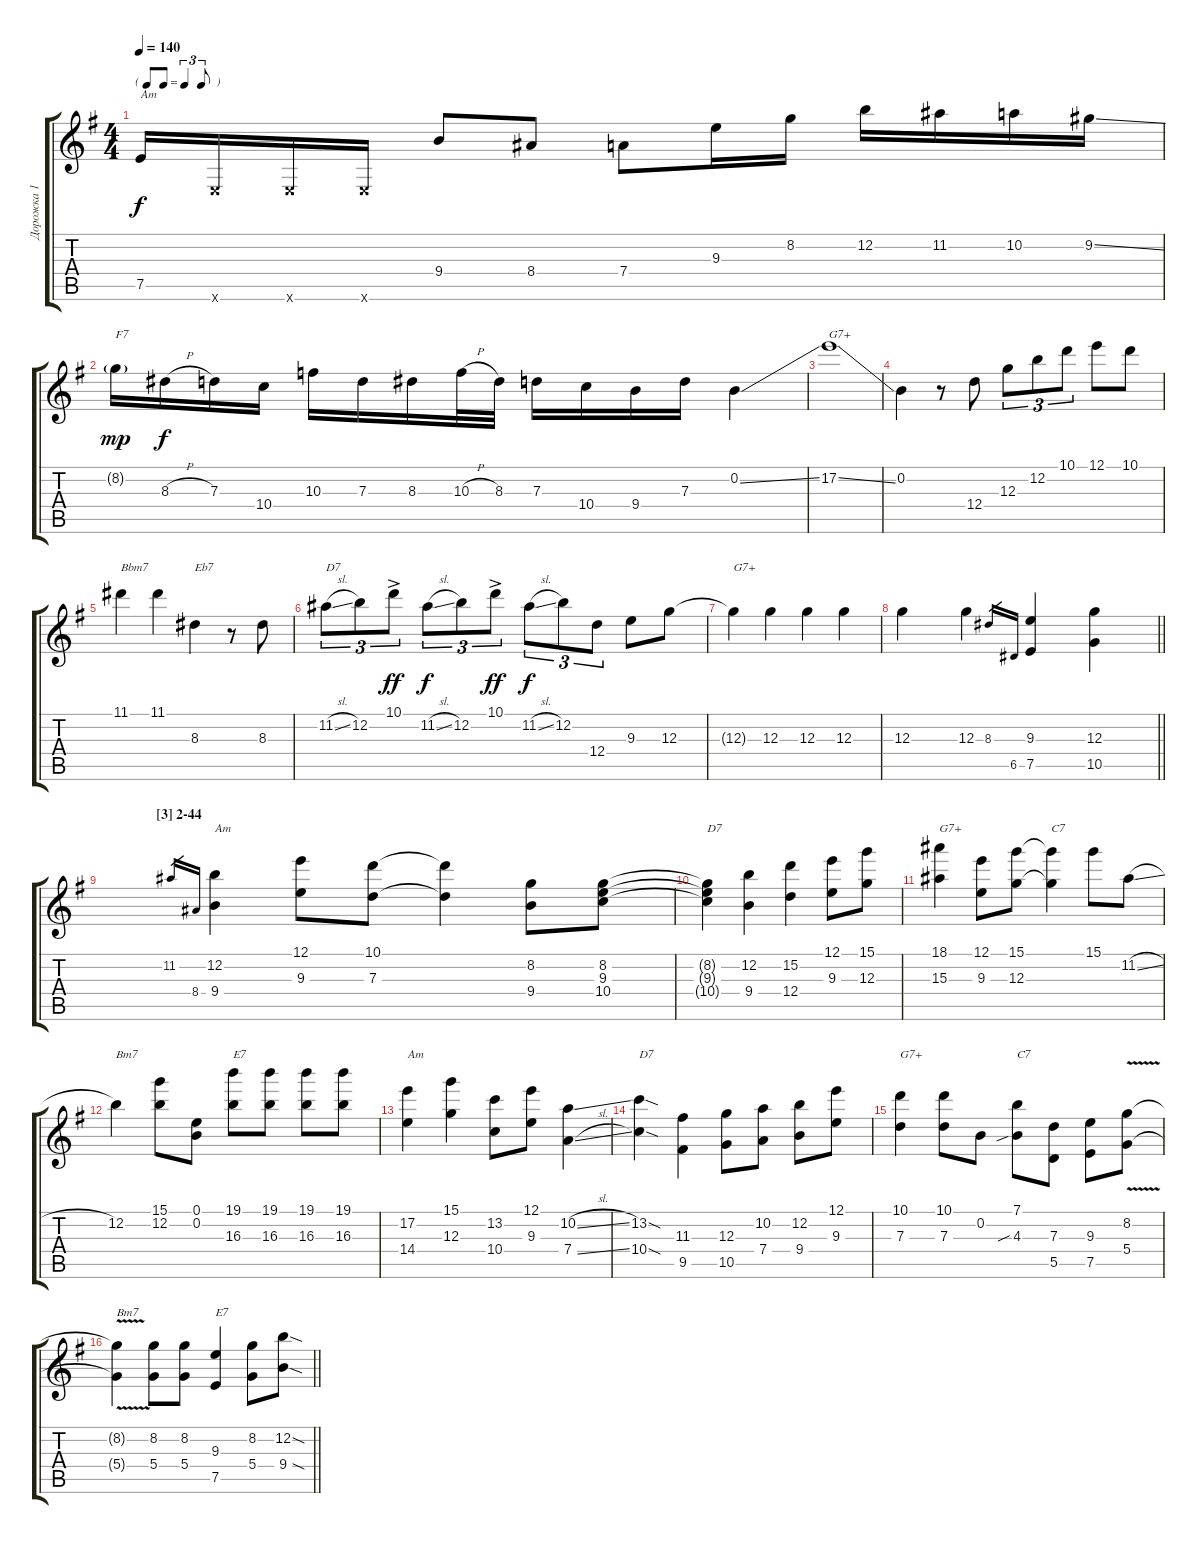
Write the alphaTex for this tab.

\track ("Дорожка 1" "Дорожка 1") {instrument electricguitarjazz}
\staff {score tabs}
\tuning (E4 B3 G3 D3 A2 E2) {hide}
\ts (4 4)
\tf triplet8th
\tempo 140
\clef g2
\ks g
7.5.16{txt "Am" dy f} 0.6{x}.16 0.6{x}.16 0.6{x}.16 9.4.8 8.4.8 7.4.8 9.3.16 8.2.16 12.2.16 11.2.16 10.2.16 9.2{ss}.16 |
8.2{g}.16{txt "F7" dy mp} 8.3{h}.16{dy f} 7.3.16 10.4.16 10.3.16 7.3.16 8.3.16 10.3{h}.32 8.3.32 7.3.16 10.4.16 9.4.16 7.3.16 0.2{ss}.4 |
17.2{ss}.1{txt "G7+"} |
0.2.4 r.8 12.4.8 12.3.8{tu (3 2)} 12.2.8{tu (3 2)} 10.1.8{tu (3 2)} 12.1.8 10.1.8 |
11.1.4{txt "Bbm7"} 11.1.4 8.3.4{txt "Eb7"} r.8 8.3.8 |
11.2{sl}.8{tu (3 2) txt "D7"} 12.2.8{tu (3 2)} 10.1{ac}.8{tu (3 2) dy ff} 11.2{sl}.8{tu (3 2) dy f} 12.2.8{tu (3 2)} 10.1{ac}.8{tu (3 2) dy ff} 11.2{sl}.8{tu (3 2) dy f} 12.2.8{tu (3 2)} 12.4.8{tu (3 2)} 9.3.8 12.3.8 |
12.3{t}.4{txt "G7+"} 12.3.4 12.3.4 12.3.4 |
\barLineRight lightlight
12.3.4 12.3.4 8.3.16{gr} 6.5.16{gr} (9.3 7.5).4 (12.3 10.5).4 |
\section ("" "[3] 2-44")
11.2.16{gr} 8.4.16{gr} (12.2 9.4).4{txt "Am"} (12.1 9.3).8 (10.1 7.3).8 (10.1{t} 7.3{t}).4 (8.2 9.4).8 (8.2 9.3 10.4).8 |
(8.2{t} 9.3{t} 10.4{t}).4{txt "D7"} (12.2 9.4).4 (15.2 12.4).4 (12.1 9.3).8 (15.1 12.3).8 |
(18.1 15.3).4{txt "G7+"} (12.1 9.3).8 (15.1 12.3).8 (15.1{t} 12.3{t}).4{txt "C7"} 15.1.8 11.2{sl}.8 |
12.2.4{txt "Bm7"} (15.1 12.2).8 (0.1 0.2).8 (19.1 16.3).8{txt "E7"} (19.1 16.3).8 (19.1 16.3).8 (19.1 16.3).8 |
(17.2 14.4).4{txt "Am"} (15.1 12.3).4 (13.2 10.4).8 (12.1 9.3).8 (10.2{sl} 7.4{sl}).4 |
(13.2{sod} 10.4{sod}).4{txt "D7"} (11.3 9.5).4 (12.3 10.5).8 (10.2 7.4).8 (12.2 9.4).8 (12.1 9.3).8 |
(10.1 7.3).4{txt "G7+"} (10.1 7.3).8 0.2.8 (7.1 4.3{sib}).8{txt "C7"} (7.3 5.5).8 (9.3 7.5).8 (8.2{v} 5.4).8 |
\barLineRight lightlight
(8.2{t} 5.4{t}).4{txt "Bm7"} (8.2 5.4).8 (8.2 5.4).8 (9.3 7.5).4{txt "E7"} (8.2 5.4).8 (12.2{sod} 9.4{sod}).8
